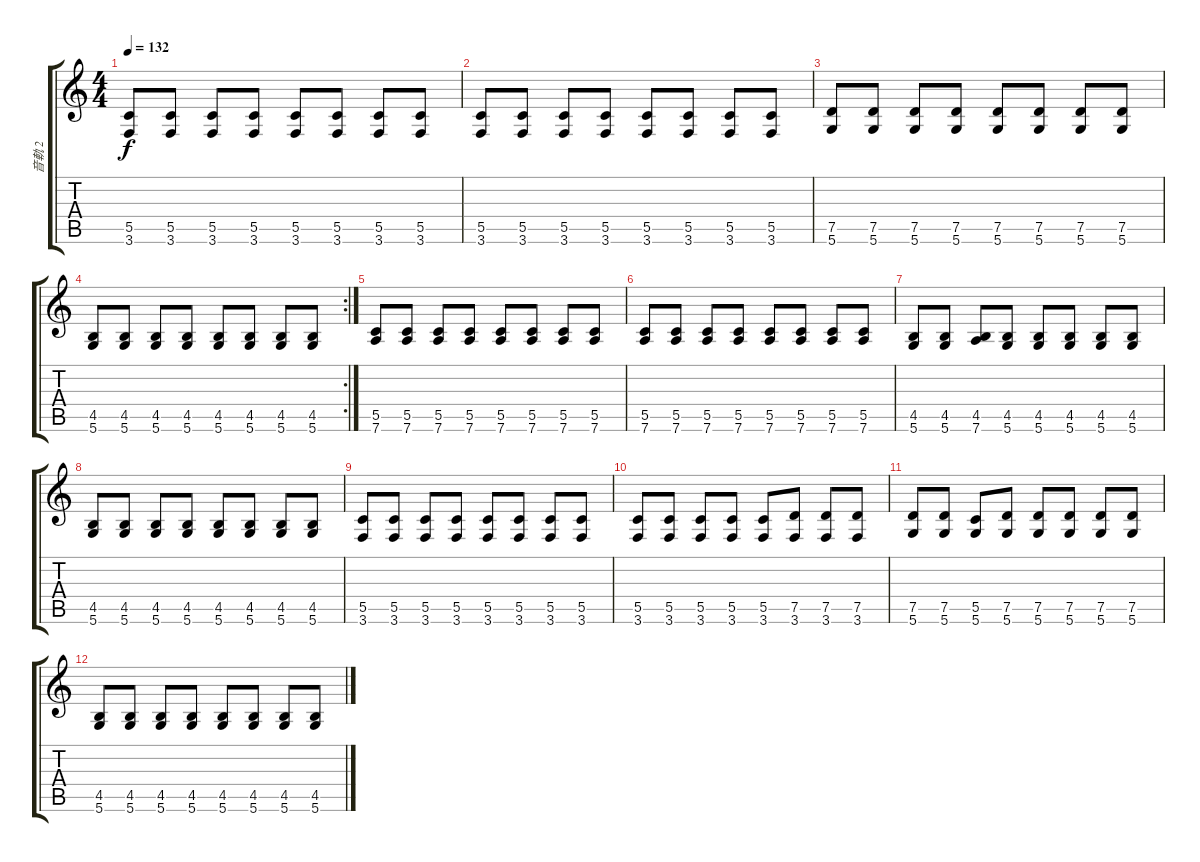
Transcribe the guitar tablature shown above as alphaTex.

\track ("音軌 2" "音軌 2") {instrument overdrivenguitar}
\staff {score tabs}
\tuning (D4 A3 F3 C3 G2 D2) {hide}
\ts (4 4)
\tempo 132
\clef g2
\ks c
(5.5 3.6).8{dy f} (5.5 3.6).8 (5.5 3.6).8 (5.5 3.6).8 (5.5 3.6).8 (5.5 3.6).8 (5.5 3.6).8 (5.5 3.6).8 |
(5.5 3.6).8 (5.5 3.6).8 (5.5 3.6).8 (5.5 3.6).8 (5.5 3.6).8 (5.5 3.6).8 (5.5 3.6).8 (5.5 3.6).8 |
(7.5 5.6).8 (7.5 5.6).8 (7.5 5.6).8 (7.5 5.6).8 (7.5 5.6).8 (7.5 5.6).8 (7.5 5.6).8 (7.5 5.6).8 |
\rc 2
(4.5 5.6).8 (4.5 5.6).8 (4.5 5.6).8 (4.5 5.6).8 (4.5 5.6).8 (4.5 5.6).8 (4.5 5.6).8 (4.5 5.6).8 |
(5.5 7.6).8 (5.5 7.6).8 (5.5 7.6).8 (5.5 7.6).8 (5.5 7.6).8 (5.5 7.6).8 (5.5 7.6).8 (5.5 7.6).8 |
(5.5 7.6).8 (5.5 7.6).8 (5.5 7.6).8 (5.5 7.6).8 (5.5 7.6).8 (5.5 7.6).8 (5.5 7.6).8 (5.5 7.6).8 |
(4.5 5.6).8 (4.5 5.6).8 (4.5 7.6).8 (4.5 5.6).8 (4.5 5.6).8 (4.5 5.6).8 (4.5 5.6).8 (4.5 5.6).8 |
(4.5 5.6).8 (4.5 5.6).8 (4.5 5.6).8 (4.5 5.6).8 (4.5 5.6).8 (4.5 5.6).8 (4.5 5.6).8 (4.5 5.6).8 |
(5.5 3.6).8 (5.5 3.6).8 (5.5 3.6).8 (5.5 3.6).8 (5.5 3.6).8 (5.5 3.6).8 (5.5 3.6).8 (5.5 3.6).8 |
(5.5 3.6).8 (5.5 3.6).8 (5.5 3.6).8 (5.5 3.6).8 (5.5 3.6).8 (7.5 3.6).8 (7.5 3.6).8 (7.5 3.6).8 |
(7.5 5.6).8 (7.5 5.6).8 (5.5 5.6).8 (7.5 5.6).8 (7.5 5.6).8 (7.5 5.6).8 (7.5 5.6).8 (7.5 5.6).8 |
(4.5 5.6).8 (4.5 5.6).8 (4.5 5.6).8 (4.5 5.6).8 (4.5 5.6).8 (4.5 5.6).8 (4.5 5.6).8 (4.5 5.6).8
